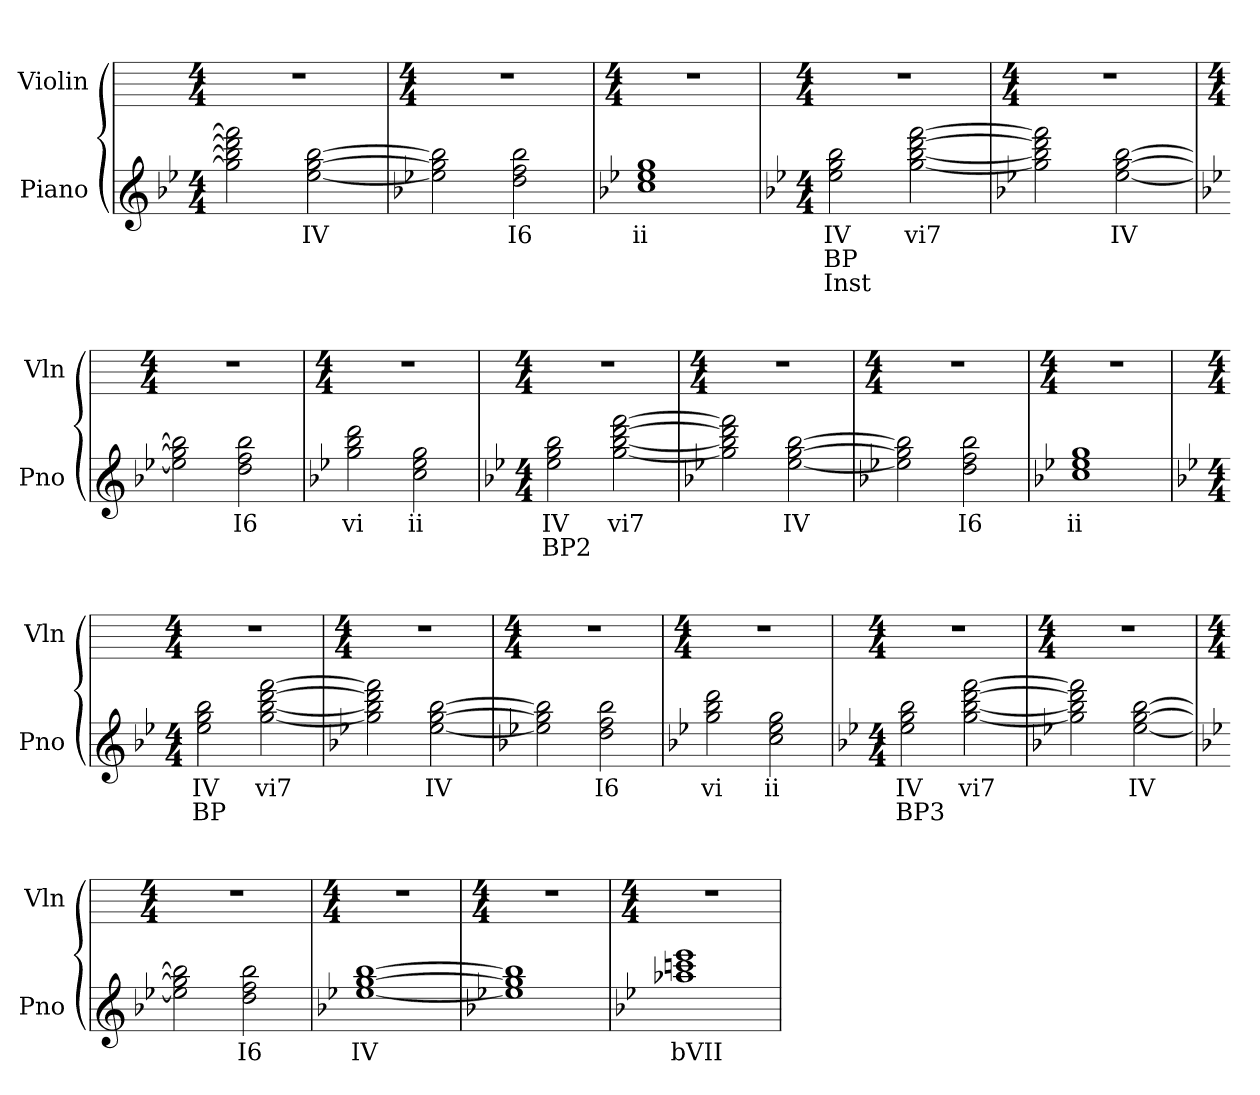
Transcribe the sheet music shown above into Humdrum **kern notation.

**kern	**text	**text	**text	**kern
*part2	*part2	*part2	*part2	*part1
*staff2	*staff2	*staff2	*staff2	*staff1
*I"Piano	*	*	*	*I"Violin
*I'Pno	*	*	*	*I'Vln
*k[b-e-]	*	*	*	*
*B-:	*	*	*	*
*M4/4	*	*	*	*M4/4
=	=	=	=	=
2gg] 2bb-] 2ddd] 2fff]	.	.	.	1r
[2ee- [2gg [2bb-	IV	.	.	.
=	=	=	=	=
*k[b-e-]	*	*	*	*
*B-:	*	*	*	*
*	*	*	*	*M4/4
2ee-] 2gg] 2bb-]	.	.	.	1r
2dd 2ff 2bb-	I6	.	.	.
=	=	=	=	=
*k[b-e-]	*	*	*	*
*B-:	*	*	*	*
*	*	*	*	*M4/4
1cc 1ee- 1gg	ii	.	.	1r
=	=	=	=	=
*k[b-e-]	*	*	*	*
*B-:	*	*	*	*
*M4/4	*	*	*	*M4/4
2ee- 2gg 2bb-	IV	BP	Inst	1r
[2gg [2bb- [2ddd [2fff	vi7	.	.	.
=	=	=	=	=
*k[b-e-]	*	*	*	*
*B-:	*	*	*	*
*	*	*	*	*M4/4
2gg] 2bb-] 2ddd] 2fff]	.	.	.	1r
[2ee- [2gg [2bb-	IV	.	.	.
=	=	=	=	=
*k[b-e-]	*	*	*	*
*B-:	*	*	*	*
*	*	*	*	*M4/4
2ee-] 2gg] 2bb-]	.	.	.	1r
2dd 2ff 2bb-	I6	.	.	.
=	=	=	=	=
*k[b-e-]	*	*	*	*
*B-:	*	*	*	*
*	*	*	*	*M4/4
2gg 2bb- 2ddd	vi	.	.	1r
2cc 2ee- 2gg	ii	.	.	.
=	=	=	=	=
*k[b-e-]	*	*	*	*
*B-:	*	*	*	*
*M4/4	*	*	*	*M4/4
2ee- 2gg 2bb-	IV	BP2	.	1r
[2gg [2bb- [2ddd [2fff	vi7	.	.	.
=	=	=	=	=
*k[b-e-]	*	*	*	*
*B-:	*	*	*	*
*	*	*	*	*M4/4
2gg] 2bb-] 2ddd] 2fff]	.	.	.	1r
[2ee- [2gg [2bb-	IV	.	.	.
=	=	=	=	=
*k[b-e-]	*	*	*	*
*B-:	*	*	*	*
*	*	*	*	*M4/4
2ee-] 2gg] 2bb-]	.	.	.	1r
2dd 2ff 2bb-	I6	.	.	.
=	=	=	=	=
*k[b-e-]	*	*	*	*
*B-:	*	*	*	*
*	*	*	*	*M4/4
1cc 1ee- 1gg	ii	.	.	1r
=	=	=	=	=
*k[b-e-]	*	*	*	*
*B-:	*	*	*	*
*M4/4	*	*	*	*M4/4
2ee- 2gg 2bb-	IV	BP	.	1r
[2gg [2bb- [2ddd [2fff	vi7	.	.	.
=	=	=	=	=
*k[b-e-]	*	*	*	*
*B-:	*	*	*	*
*	*	*	*	*M4/4
2gg] 2bb-] 2ddd] 2fff]	.	.	.	1r
[2ee- [2gg [2bb-	IV	.	.	.
=	=	=	=	=
*k[b-e-]	*	*	*	*
*B-:	*	*	*	*
*	*	*	*	*M4/4
2ee-] 2gg] 2bb-]	.	.	.	1r
2dd 2ff 2bb-	I6	.	.	.
=	=	=	=	=
*k[b-e-]	*	*	*	*
*B-:	*	*	*	*
*	*	*	*	*M4/4
2gg 2bb- 2ddd	vi	.	.	1r
2cc 2ee- 2gg	ii	.	.	.
=	=	=	=	=
*k[b-e-]	*	*	*	*
*B-:	*	*	*	*
*M4/4	*	*	*	*M4/4
2ee- 2gg 2bb-	IV	BP3	.	1r
[2gg [2bb- [2ddd [2fff	vi7	.	.	.
=	=	=	=	=
*k[b-e-]	*	*	*	*
*B-:	*	*	*	*
*	*	*	*	*M4/4
2gg] 2bb-] 2ddd] 2fff]	.	.	.	1r
[2ee- [2gg [2bb-	IV	.	.	.
=	=	=	=	=
*k[b-e-]	*	*	*	*
*B-:	*	*	*	*
*	*	*	*	*M4/4
2ee-] 2gg] 2bb-]	.	.	.	1r
2dd 2ff 2bb-	I6	.	.	.
=	=	=	=	=
*k[b-e-]	*	*	*	*
*B-:	*	*	*	*
*	*	*	*	*M4/4
[1ee- [1gg [1bb-	IV	.	.	1r
=	=	=	=	=
*k[b-e-]	*	*	*	*
*B-:	*	*	*	*
*	*	*	*	*M4/4
1ee-] 1gg] 1bb-]	.	.	.	1r
=	=	=	=	=
*k[b-e-]	*	*	*	*
*B-:	*	*	*	*
*	*	*	*	*M4/4
1aa-X 1cccn 1eee-	bVII	.	.	1r
=	=	=	=	=
*-	*-	*-	*-	*-
